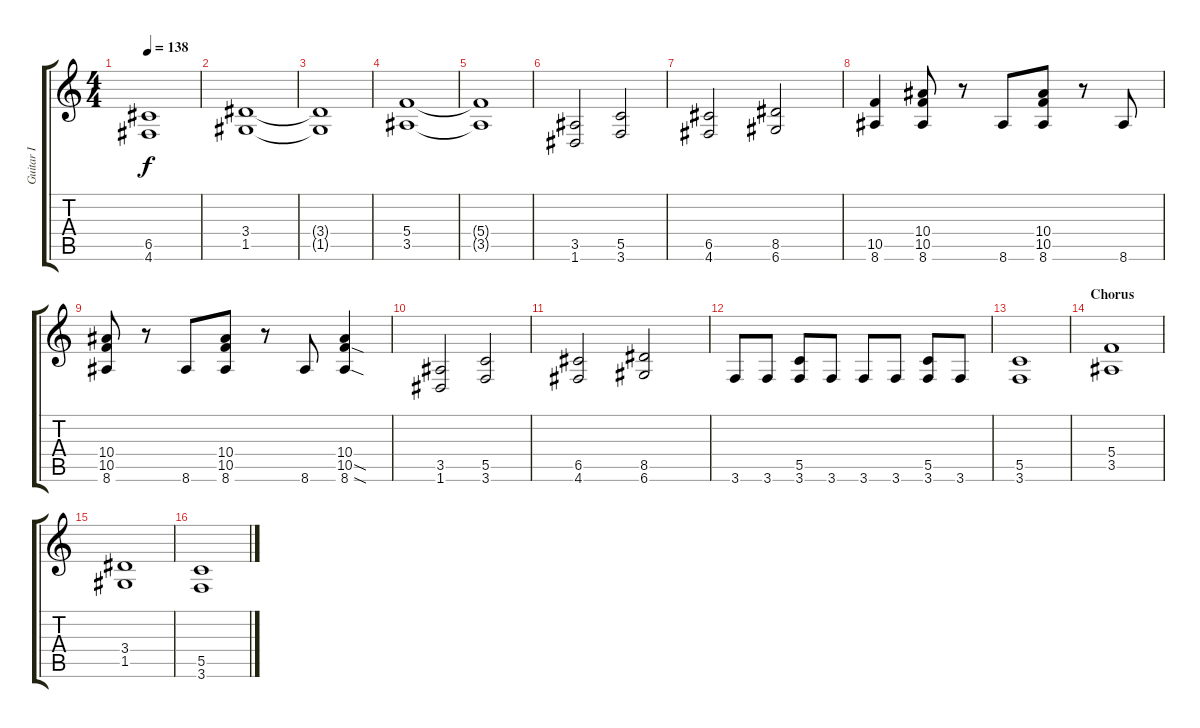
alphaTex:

\track ("Guitar I" "Guitar I") {instrument distortionguitar}
\staff {score tabs}
\tuning (D4 A3 F3 C3 G2 D2) {hide}
\ts (4 4)
\tempo 138
\clef g2
\ks c
(6.5 4.6).1{dy f} |
(3.4 1.5).1 |
(3.4{t} 1.5{t}).1 |
(5.4 3.5).1 |
(5.4{t} 3.5{t}).1 |
(3.5 1.6).2 (5.5 3.6).2 |
(6.5 4.6).2 (8.5 6.6).2 |
(10.5 8.6).4 (10.4 10.5 8.6).8 r.8 8.6.8 (10.4 10.5 8.6).8 r.8 8.6.8 |
(10.4 10.5 8.6).8 r.8 8.6.8 (10.4 10.5 8.6).8 r.8 8.6.8 (10.4 10.5{sod} 8.6{sod}).4 |
(3.5 1.6).2 (5.5 3.6).2 |
(6.5 4.6).2 (8.5 6.6).2 |
3.6.8 3.6.8 (5.5 3.6).8 3.6.8 3.6.8 3.6.8 (5.5 3.6).8 3.6.8 |
(5.5 3.6).1 |
\section ("" "Chorus")
(5.4 3.5).1 |
(3.4 1.5).1 |
(5.5 3.6).1
